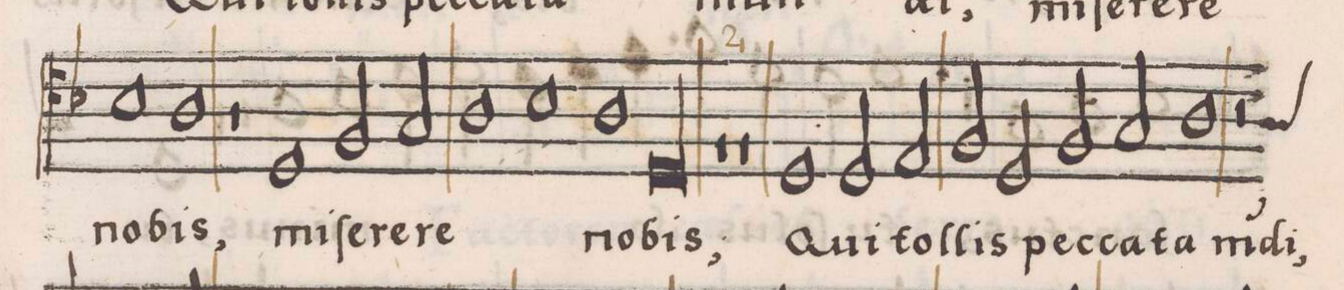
**kern	**text
*I"BASSVS	*
*clefC4	*
*k[b-]	*
*met(C|)	*
*M2/1	*
1B-\	no-
=73-	=73-
1A\	-bis,
1r	.
=74-	=74-
1D/	mi-
2F/	-ſe-
2G/	-re-
=75-	=75-
1A\	-re
1B-\	.
=76-	=76-
1A\	no-
00D/	-bis;
=77-	=77-
=78-	=78-
1r	.
=79-	=79-
1r	.
1D/	Qui
=80-	=80-
2D/	tol-
2E/	-lis
2F/	pec-
2D/	-ca-
=81-	=81-
2F/	-ta
2G/	m(un)-
*custos:A	*
1A\	-di,
=82-	=82-
2r	.
*-	*-
